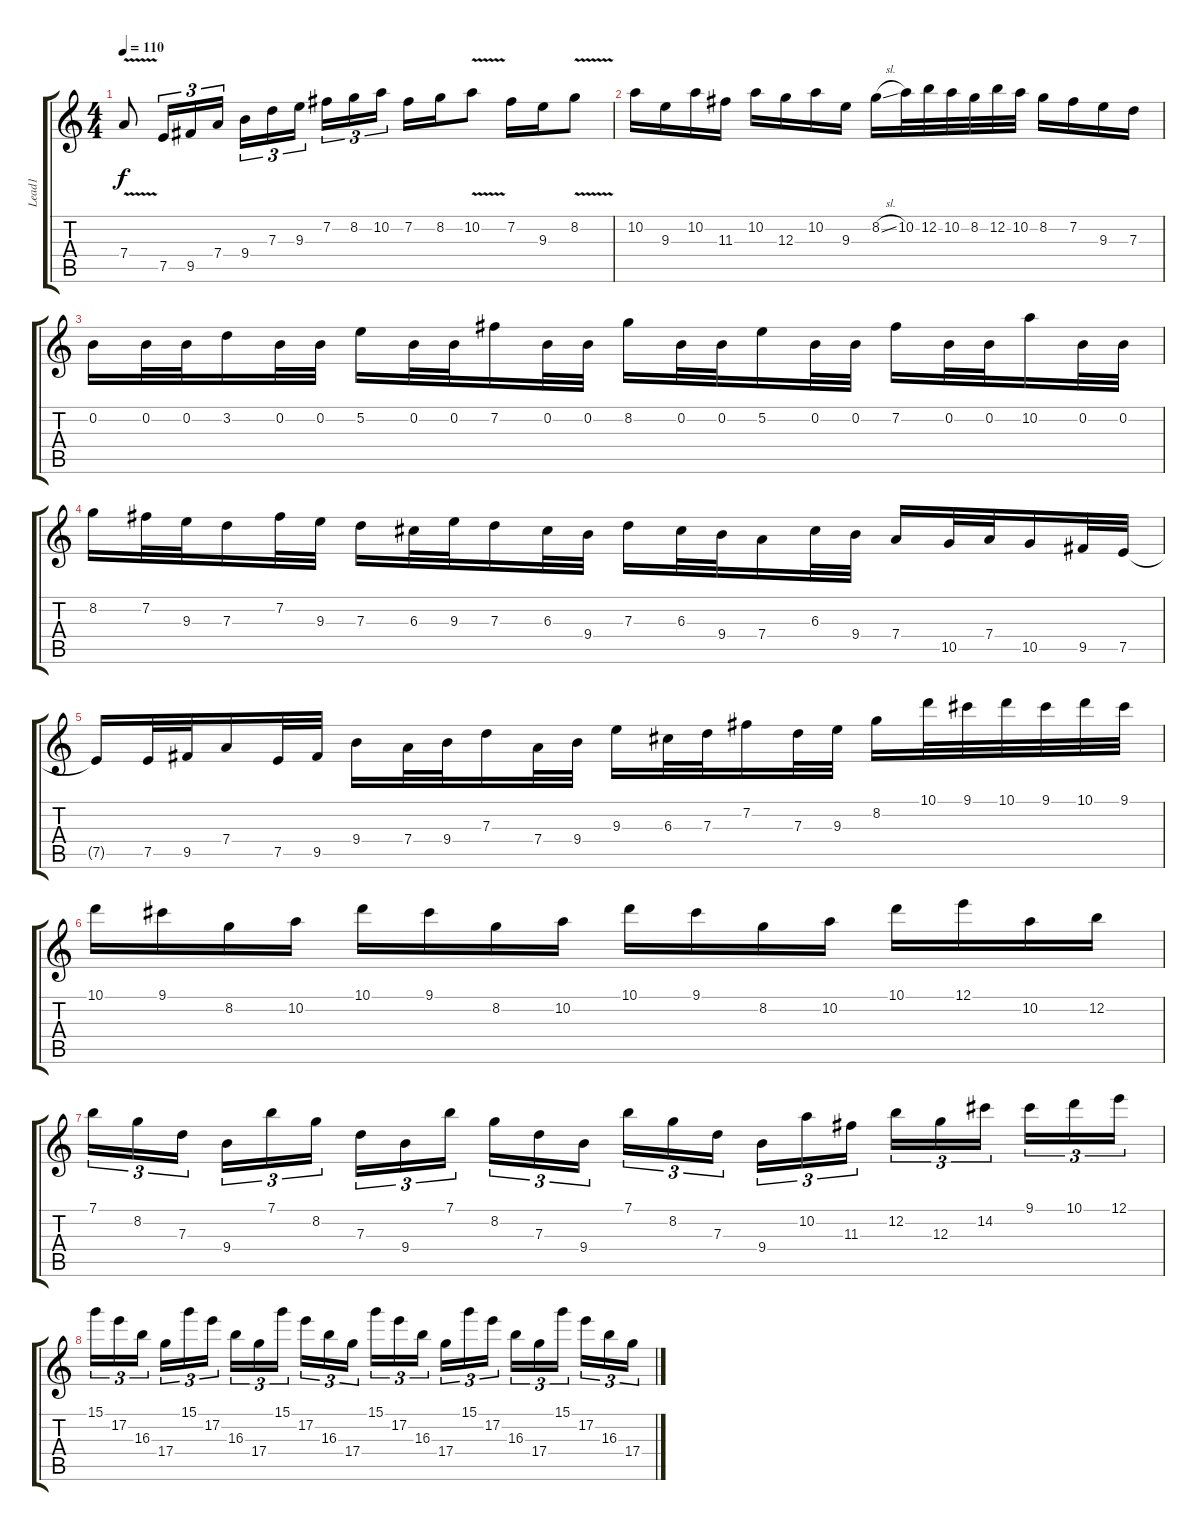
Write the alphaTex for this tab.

\track ("Lead1" "Lead1") {instrument overdrivenguitar}
\staff {score tabs}
\tuning (E4 B3 G3 D3 A2 E2) {hide}
\ts (4 4)
\tempo 110
\clef g2
\ks c
7.4{v}.8{dy f} 7.5.16{tu (3 2)} 9.5.16{tu (3 2)} 7.4.16{tu (3 2)} 9.4.16{tu (3 2)} 7.3.16{tu (3 2)} 9.3.16{tu (3 2)} 7.2.16{tu (3 2)} 8.2.16{tu (3 2)} 10.2.16{tu (3 2)} 7.2.16 8.2.16 10.2{v}.8 7.2.16 9.3.16 8.2{v}.8 |
10.2.16 9.3.16 10.2.16 11.3.16 10.2.16 12.3.16 10.2.16 9.3.16 8.2{sl}.16 10.2.32 12.2.32 10.2.32 8.2.32 12.2.32 10.2.32 8.2.16 7.2.16 9.3.16 7.3.16 |
0.2.16 0.2.32 0.2.32 3.2.16 0.2.32 0.2.32 5.2.16 0.2.32 0.2.32 7.2.16 0.2.32 0.2.32 8.2.16 0.2.32 0.2.32 5.2.16 0.2.32 0.2.32 7.2.16 0.2.32 0.2.32 10.2.16 0.2.32 0.2.32 |
8.2.16 7.2.32 9.3.32 7.3.16 7.2.32 9.3.32 7.3.16 6.3.32 9.3.32 7.3.16 6.3.32 9.4.32 7.3.16 6.3.32 9.4.32 7.4.16 6.3.32 9.4.32 7.4.16 10.5.32 7.4.32 10.5.16 9.5.32 7.5.32 |
7.5{t}.16 7.5.32 9.5.32 7.4.16 7.5.32 9.5.32 9.4.16 7.4.32 9.4.32 7.3.16 7.4.32 9.4.32 9.3.16 6.3.32 7.3.32 7.2.16 7.3.32 9.3.32 8.2.16 10.1.32 9.1.32 10.1.32 9.1.32 10.1.32 9.1.32 |
10.1.16 9.1.16 8.2.16 10.2.16 10.1.16 9.1.16 8.2.16 10.2.16 10.1.16 9.1.16 8.2.16 10.2.16 10.1.16 12.1.16 10.2.16 12.2.16 |
7.1.16{tu (3 2)} 8.2.16{tu (3 2)} 7.3.16{tu (3 2)} 9.4.16{tu (3 2)} 7.1.16{tu (3 2)} 8.2.16{tu (3 2)} 7.3.16{tu (3 2)} 9.4.16{tu (3 2)} 7.1.16{tu (3 2)} 8.2.16{tu (3 2)} 7.3.16{tu (3 2)} 9.4.16{tu (3 2)} 7.1.16{tu (3 2)} 8.2.16{tu (3 2)} 7.3.16{tu (3 2)} 9.4.16{tu (3 2)} 10.2.16{tu (3 2)} 11.3.16{tu (3 2)} 12.2.16{tu (3 2)} 12.3.16{tu (3 2)} 14.2.16{tu (3 2)} 9.1.16{tu (3 2)} 10.1.16{tu (3 2)} 12.1.16{tu (3 2)} |
15.1.16{tu (3 2)} 17.2.16{tu (3 2)} 16.3.16{tu (3 2)} 17.4.16{tu (3 2)} 15.1.16{tu (3 2)} 17.2.16{tu (3 2)} 16.3.16{tu (3 2)} 17.4.16{tu (3 2)} 15.1.16{tu (3 2)} 17.2.16{tu (3 2)} 16.3.16{tu (3 2)} 17.4.16{tu (3 2)} 15.1.16{tu (3 2)} 17.2.16{tu (3 2)} 16.3.16{tu (3 2)} 17.4.16{tu (3 2)} 15.1.16{tu (3 2)} 17.2.16{tu (3 2)} 16.3.16{tu (3 2)} 17.4.16{tu (3 2)} 15.1.16{tu (3 2)} 17.2.16{tu (3 2)} 16.3.16{tu (3 2)} 17.4.16{tu (3 2)}
